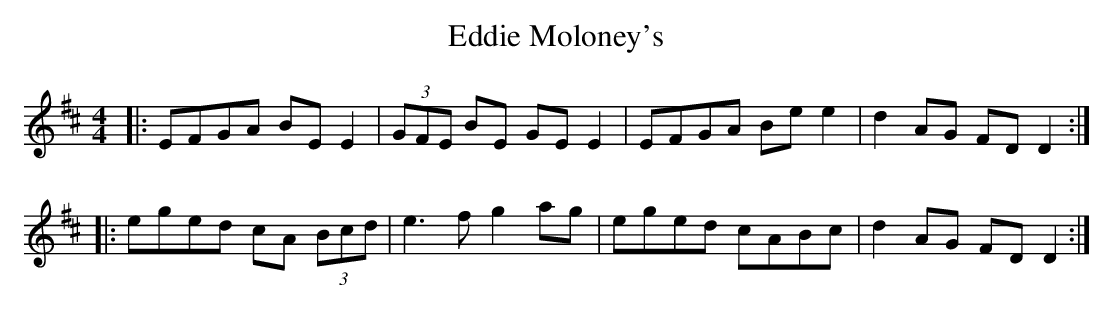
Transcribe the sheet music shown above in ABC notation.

X:1
T:Eddie Moloney's
M:4/4
L:1/8
K:D
|:EFGA BEE2|(3GFE BE GEE2|EFGA Bee2|d2AG FDD2:|
|:eged cA (3Bcd|e3f g2ag|eged cABc|d2AG FDD2:|
